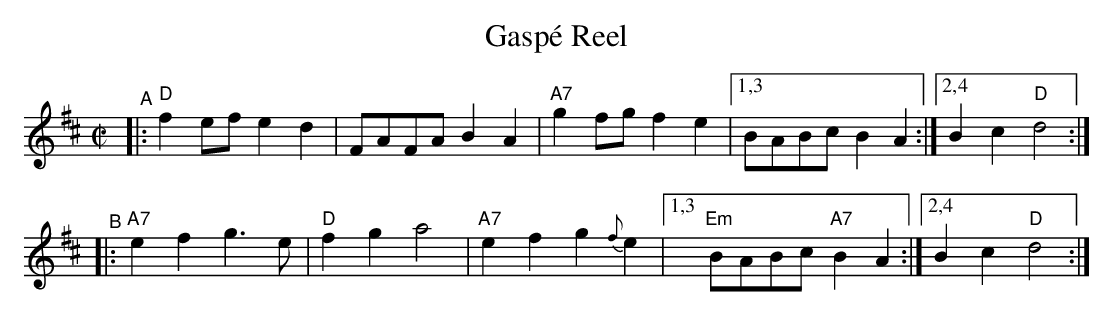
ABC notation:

X:1
T: Gasp\'e Reel
M: C|
K: D
"^A"|:\
"D"f2ef e2d2 | FAFA B2A2 | "A7"g2fg f2e2 |\
[1,3 BABc B2A2 :|[2,4 B2c2 "D"d4 :|
"^B"|:\
"A7"e2f2 g3e | "D"f2g2 a4 | "A7"e2f2 g2{f}e2 |\
[1,3 "Em"BABc "A7"B2A2 :|[2,4 B2c2 "D"d4 :|
